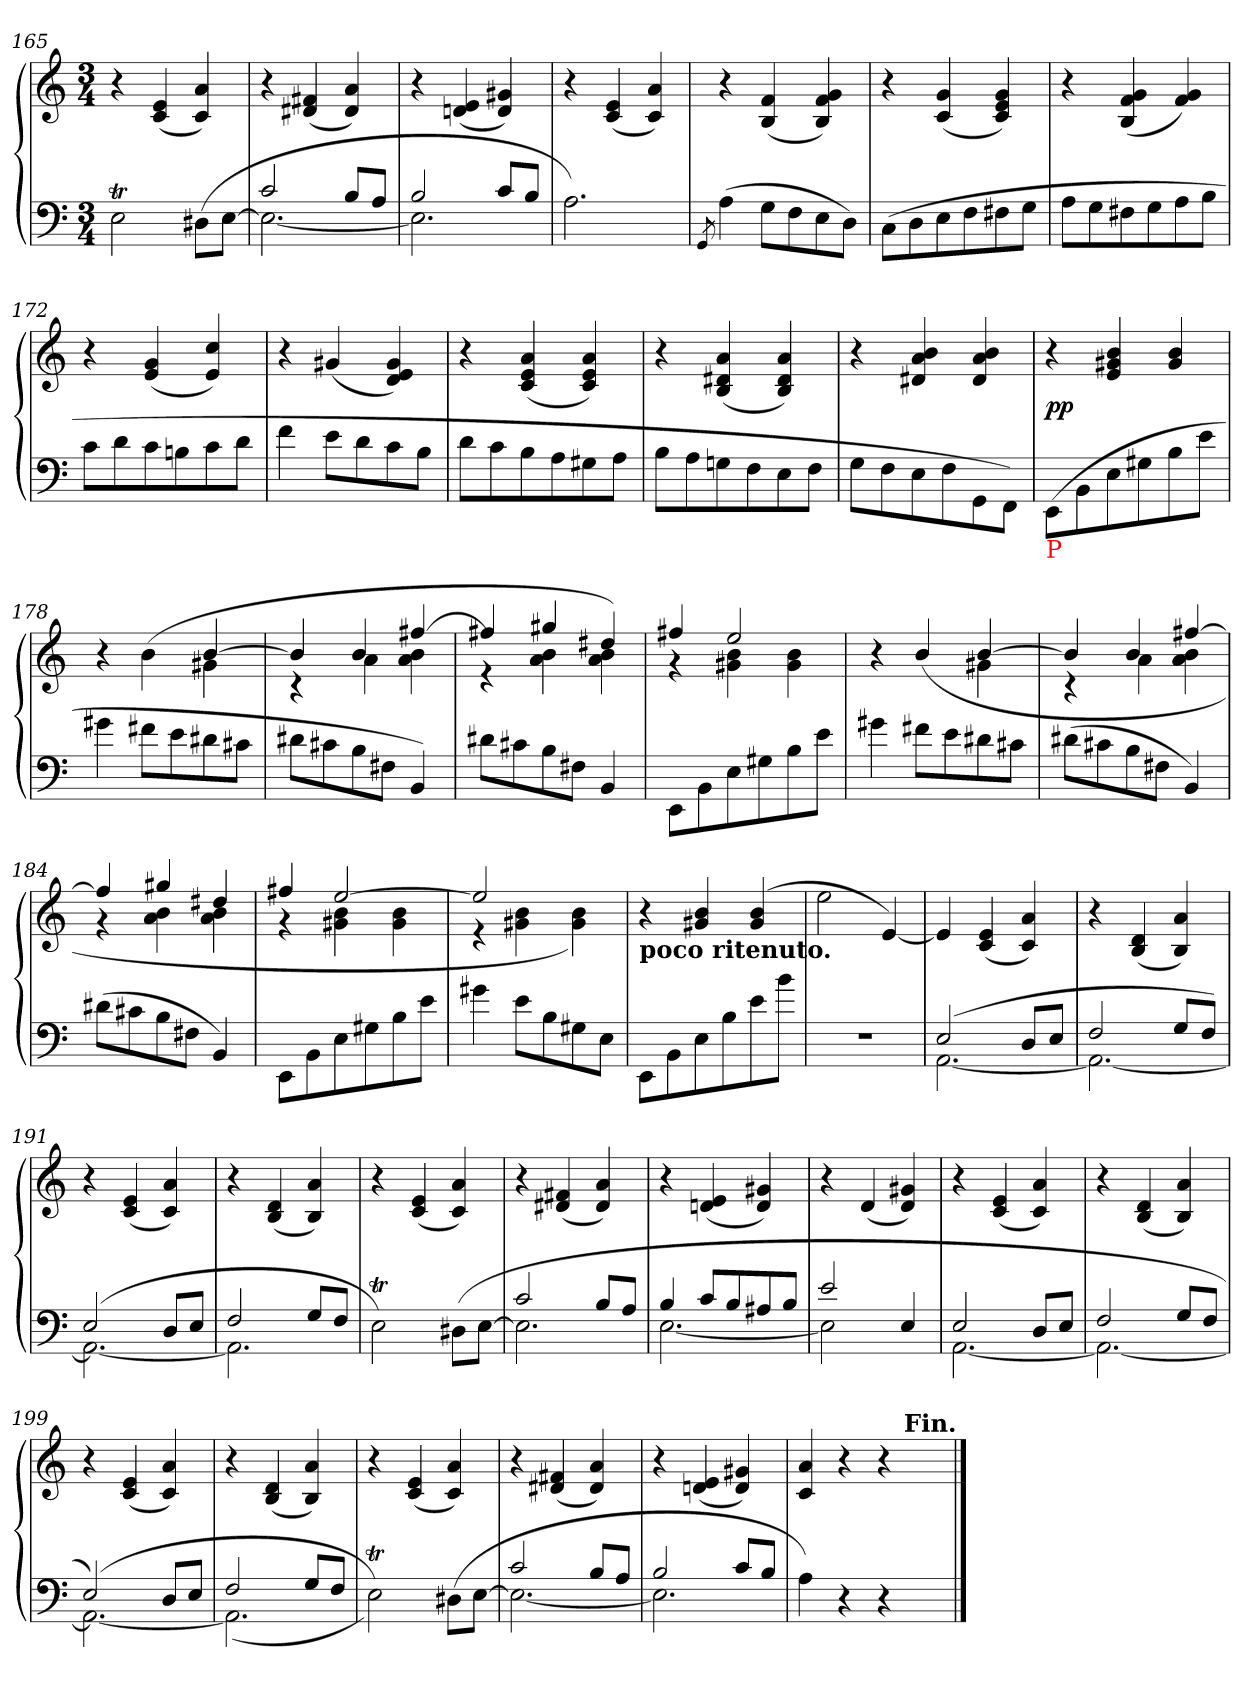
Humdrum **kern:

**kern	**kern	**dynam
*part1	*part1	*part1
*staff2	*staff1	*staff1/2
*clefF4	*clefG2	*
*k[]	*k[]	*
*M3/4	*M3/4	*
=165	=165	=165
2Et	4r	.
.	(>4e 4c	.
(>8D#XL	4a 4c)	.
[8EJ	.	.
=166	=166	=166
*^	*	*
2c	2.E_	4r	.
.	.	(>4f#X 4d#X	.
8BL	.	4a 4d#)	.
8AJ	.	.	.
=167	=167	=167	=167
2B	2.E]	4r	.
.	.	(>4e 4dn	.
8cL	.	4g#X 4d)	.
8BJ	.	.	.
*v	*v	*	*
=168	=168	=168
2.A)	4r	.
.	(>4e 4c	.
.	4a 4c)	.
=169	=169	=169
8qGG/	.	.
(>4A	4r	.
8GL	(>4f 4B	.
8F	.	.
8E	4g 4f 4B)	.
8DJ)	.	.
=170	=170	=170
(>8CL	4r	.
8D	.	.
8E	(>4g 4c	.
8F	.	.
8F#X	4g 4e 4c)	.
8GJ	.	.
=171	=171	=171
8AL	4r	.
8G	.	.
8F#X	(>4g 4f 4B	.
8G	.	.
8A	4g 4f)	.
8BJ	.	.
=172	=172	=172
8cL	4r	.
8d	.	.
8c	(>4g 4e	.
8Bn	.	.
8c	4cc 4e)	.
8dJ	.	.
=173	=173	=173
4f	4r	.
8eL	(>4g#X	.
8d	.	.
8c	4g# 4e 4d)	.
8BJ	.	.
=174	=174	=174
8dL	4r	.
8c	.	.
8B	(>4a 4e 4c	.
8A	.	.
8G#X	4a 4e 4c)	.
8AJ	.	.
=175	=175	=175
8BL	4r	.
8A	.	.
8Gn	(>4a 4d#X 4B	.
8F	.	.
8E	4a 4d# 4B)	.
8FJ	.	.
=176	=176	=176
8G\L	4r	.
8F	.	.
8E	4b 4a 4d#X	.
8F	.	.
8GG	4b 4a 4d#	.
8FFJ)	.	.
=177	=177	=177
!LO:TX:b:color=red:t=P	!	!
(>8EEL	4r	pp
8BB	.	.
8E	4b 4g#X 4e	.
8G#X	.	.
8B	4b 4g#	.
8eJ	.	.
=178	=178	=178
*	*^	*
4g#X	4r	2ryy	.
8f#XL	(>4b	.	.
8e	.	.	.
8d#X	[4b	4g#X	.
8c#XJ	.	.	.
=179	=179	=179	=179
8d#XL	4b]	4rc	.
8c#X	.	.	.
8B	4b	4a	.
8F#XJ	.	.	.
4BB/)	[4ff#X	4b 4a	.
=180	=180	=180	=180
8d#XL	4ff#X]	4re	.
8c#X	.	.	.
8B	4gg#X	4b 4a	.
8F#XJ	.	.	.
4BB/	4dd#X)	4b 4a	.
=181	=181	=181	=181
8EEL	4ff#X	4rg	.
8BB	.	.	.
8E	2ee	4b 4g#X	.
8G#X	.	.	.
8B	.	4b 4g#	.
8eJ	.	.	.
=182	=182	=182	=182
4g#X	4r	2ryy	.
8f#XL	(>4b/	.	.
8e	.	.	.
8d#X	[4b	4g#X	.
8c#XJ	.	.	.
=183	=183	=183	=183
(>8d#XL	4b]	4rc	.
8c#X	.	.	.
8B	4b	4a	.
8F#XJ	.	.	.
4BB)	[4ff#	4b 4a	.
=184	=184	=184	=184
(>8d#XL	4ff#]	4rg	.
8c#X	.	.	.
8B	4gg#X	4b 4a	.
8F#XJ	.	.	.
4BB)	4dd#X	4b 4a	.
=185	=185	=185	=185
8EEL	4ff#X	4rg	.
8BB	.	.	.
8E	[2ee	4b 4g#X	.
8G#X	.	.	.
8B	.	4b 4g#	.
8eJ	.	.	.
=186	=186	=186	=186
4g#X	2ee]	4re	.
8eL	.	4b 4g#X	.
8B	.	.	.
8G#X	4ryy	4b\ 4g#\)	.
8EJ	.	.	.
*	*v	*v	*
=187	=187	=187
!	!LO:TX:b:B:t=poco ritenuto.	!
8EEL	4r	.
8BB	.	.
8E	4b 4g#X	.
8B	.	.
8e\	(>4b/ 4g#/	.
8b\J	.	.
=188	=188	=188
2.rF	2ee	.
.	[4e)	.
=189	=189	=189
*^	*	*
(>2E	[2.AA	4e]	.
.	.	(>4e 4c	.
8DL	.	4a 4c)	.
8EJ	.	.	.
=190	=190	=190	=190
2F	2.AA_	4r	.
.	.	(>4d 4B	.
8GL	.	4a 4B)	.
8FJ)	.	.	.
=191	=191	=191	=191
(>2E	2.AA_	4r	.
.	.	(>4e 4c	.
8DL	.	4a 4c)	.
8EJ	.	.	.
=192	=192	=192	=192
2F	2.AA]	4r	.
.	.	(>4d 4B	.
8GL	.	4a 4B)	.
8FJ	.	.	.
*v	*v	*	*
=193	=193	=193
2Et)	4r	.
.	(>4e 4c	.
(>8D#XL	4a 4c)	.
[8EJ	.	.
=194	=194	=194
*^	*	*
2c	2.E]	4r	.
.	.	(>4f#X 4d#X	.
8BL	.	4a 4d#)	.
8AJ	.	.	.
=195	=195	=195	=195
4B	[2.E	4r	.
8cL	.	(>4e 4dn	.
8B	.	.	.
8A#X	.	4g#X 4d)	.
8BJ	.	.	.
=196	=196	=196	=196
2e	2E]	4r	.
.	.	(>4d	.
4E/	4ryy	4g#X 4d)	.
=197	=197	=197	=197
2E	[2.AA	4r	.
.	.	(>4e 4c	.
8DL	.	4a 4c)	.
8EJ	.	.	.
=198	=198	=198	=198
2F	2.AA_	4r	.
.	.	(>4d 4B	.
8GL	.	4a 4B)	.
8FJ	.	.	.
=199	=199	=199	=199
(>2E)	2.AA_	4r	.
.	.	(>4e 4c	.
8DL	.	4a 4c)	.
8EJ	.	.	.
=200	=200	=200	=200
2F	(<2.AA]	4r	.
.	.	(>4d 4B	.
8GL	.	4a 4B)	.
8FJ	.	.	.
*v	*v	*	*
=201	=201	=201
2Et))	4r	.
.	(>4e 4c	.
(>8D#XL	4a 4c)	.
[8EJ	.	.
=202	=202	=202
*^	*	*
2c	2.E_	4r	.
.	.	(>4f#X 4d#X	.
8BL	.	4a 4d#)	.
8AJ	.	.	.
=203	=203	=203	=203
2B	2.E]	4r	.
.	.	(>4e 4dn	.
8cL	.	4g#X 4d)	.
8BJ	.	.	.
*v	*v	*	*
=204	=204	=204
*	*^	*
4A)	4a 4c	2ryy	.
4r	4r	.	.
4r	4r	8ryy	.
!	!	!LO:TX:a:B:t=Fin.	!
.	.	4ryy	.
8ryy	8ryy	.	.
*	*v	*v	*
==	==	==
*-	*-	*-
